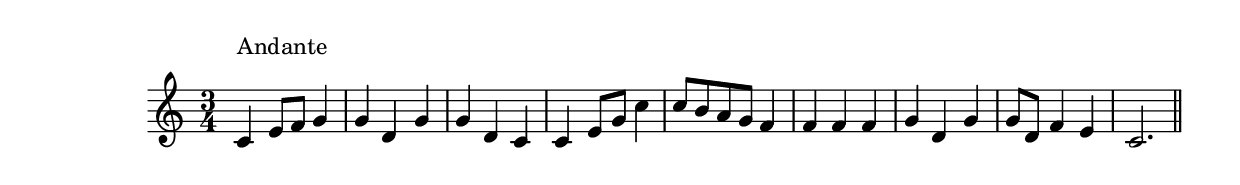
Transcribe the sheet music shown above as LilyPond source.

\version "2.14.0"
%{\header {
  composer = "B. Crowell"
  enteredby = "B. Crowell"
}%}
\score{{\key c \major
\time 3/4
%{\tempo 4=120
%}\relative f' {
  c4^\markup{\column { "Andante" " " }} e8 f g4 | g d g | g d c |
  c4 e8 g c4 | c8 b a g f4 | f f f |
  g d g | g8 d f4 e | c2.
  \bar "||"
}

}}